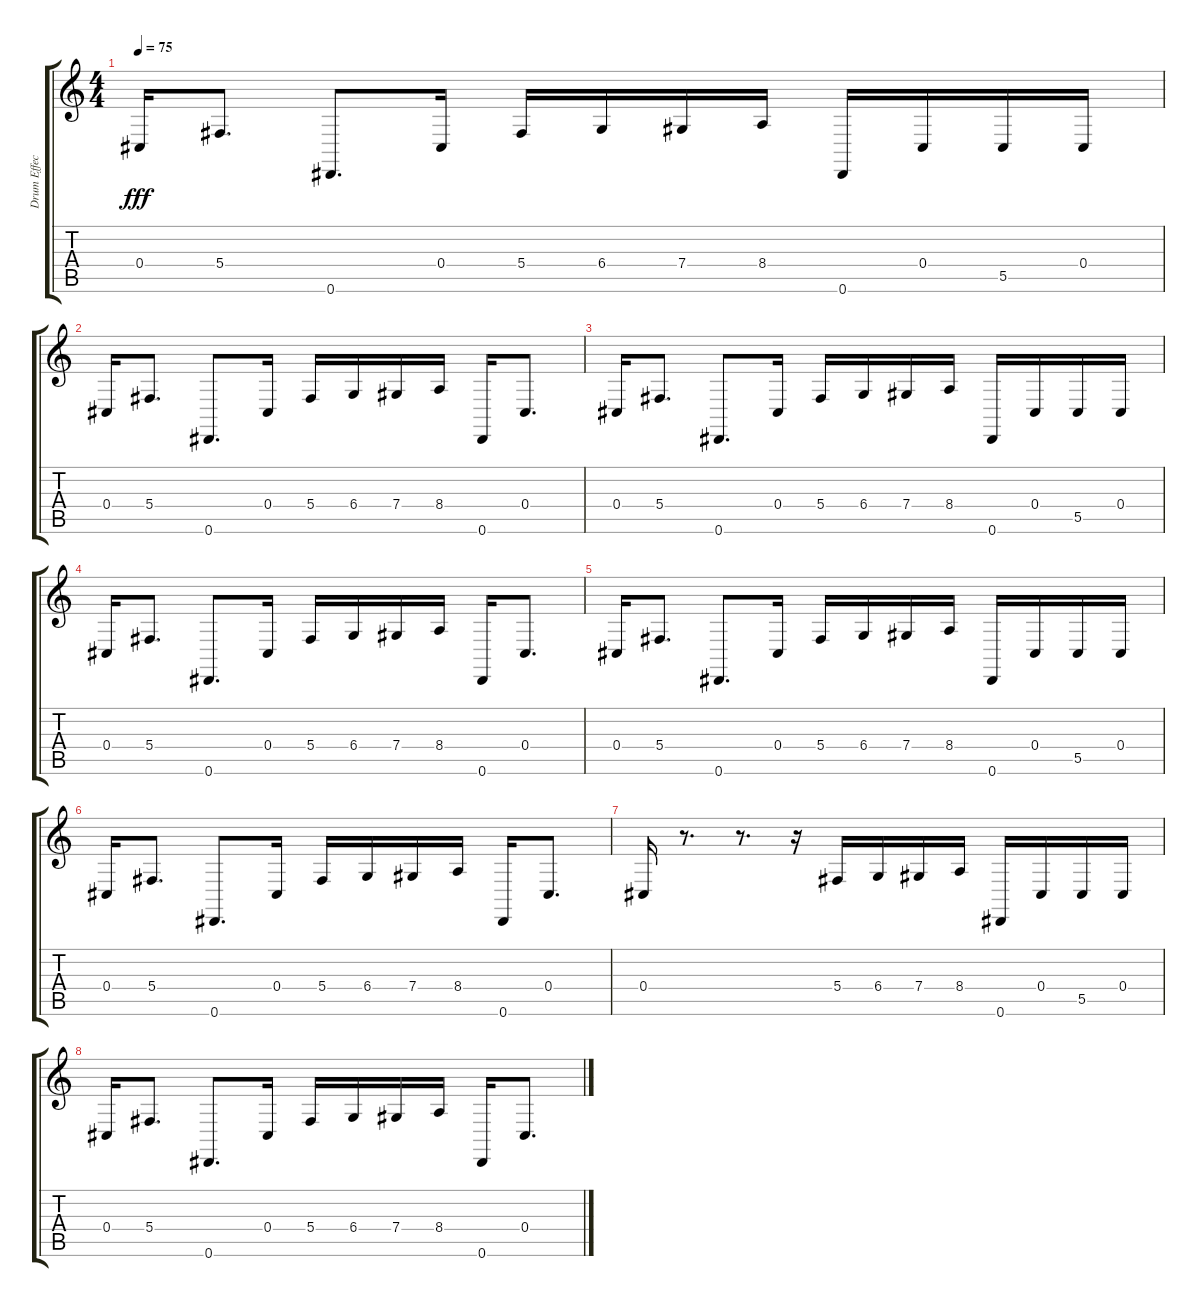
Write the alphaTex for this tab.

\track ("Drum Effect" "Drum Effec") {instrument synthdrum}
\staff {score tabs}
\tuning (Eb4 Bb3 Gb3 Db3 Ab2 Eb2) {hide}
\ts (4 4)
\tempo 75
\clef g2
\ks c
0.4.16{dy fff} 5.4.8{d} 0.6.8{d} 0.4.16 5.4.16 6.4.16 7.4.16 8.4.16 0.6.16 0.4.16 5.5.16 0.4.16 |
0.4.16 5.4.8{d} 0.6.8{d} 0.4.16 5.4.16 6.4.16 7.4.16 8.4.16 0.6.16 0.4.8{d} |
0.4.16 5.4.8{d} 0.6.8{d} 0.4.16 5.4.16 6.4.16 7.4.16 8.4.16 0.6.16 0.4.16 5.5.16 0.4.16 |
0.4.16 5.4.8{d} 0.6.8{d} 0.4.16 5.4.16 6.4.16 7.4.16 8.4.16 0.6.16 0.4.8{d} |
0.4.16 5.4.8{d} 0.6.8{d} 0.4.16 5.4.16 6.4.16 7.4.16 8.4.16 0.6.16 0.4.16 5.5.16 0.4.16 |
0.4.16 5.4.8{d} 0.6.8{d} 0.4.16 5.4.16 6.4.16 7.4.16 8.4.16 0.6.16 0.4.8{d} |
0.4.16 r.8{d} r.8{d} r.16 5.4.16 6.4.16 7.4.16 8.4.16 0.6.16 0.4.16 5.5.16 0.4.16 |
0.4.16 5.4.8{d} 0.6.8{d} 0.4.16 5.4.16 6.4.16 7.4.16 8.4.16 0.6.16 0.4.8{d}
